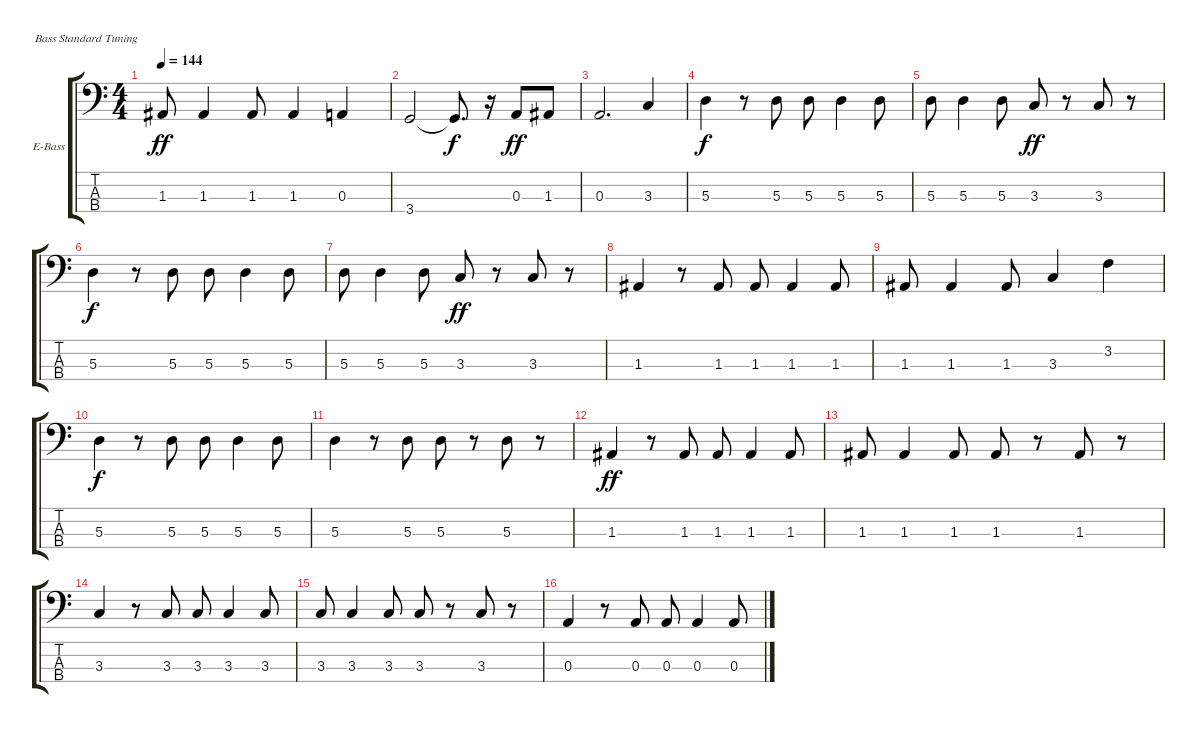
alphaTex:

\bracketExtendMode groupsimilarinstruments
\firstSystemTrackNameOrientation horizontal
\otherSystemsTrackNameOrientation horizontal
\track ("Bass" "E-Bass") {instrument electricbassfinger}
\staff {score tabs}
\tuning (G2 D2 A1 E1)
\ts (4 4)
\tempo 144
\clef f4
\ks c
1.3.8{dy ff} 1.3.4 1.3.8 1.3.4 0.3.4 |
3.4.2 3.4{t}.8{d dy f} r.16 0.3.8{dy ff} 1.3.8 |
0.3.2{d} 3.3.4 |
5.3.4{dy f} r.8 5.3.8 5.3.8 5.3.4 5.3.8 |
5.3.8 5.3.4 5.3.8 3.3.8{dy ff} r.8 3.3.8 r.8 |
5.3.4{dy f} r.8 5.3.8 5.3.8 5.3.4 5.3.8 |
5.3.8 5.3.4 5.3.8 3.3.8{dy ff} r.8 3.3.8 r.8 |
1.3.4 r.8 1.3.8 1.3.8 1.3.4 1.3.8 |
1.3.8 1.3.4 1.3.8 3.3.4 3.2.4 |
5.3.4{dy f} r.8 5.3.8 5.3.8 5.3.4 5.3.8 |
5.3.4 r.8 5.3.8 5.3.8 r.8 5.3.8 r.8 |
1.3.4{dy ff} r.8 1.3.8 1.3.8 1.3.4 1.3.8 |
1.3.8 1.3.4 1.3.8 1.3.8 r.8 1.3.8 r.8 |
3.3.4 r.8 3.3.8 3.3.8 3.3.4 3.3.8 |
3.3.8 3.3.4 3.3.8 3.3.8 r.8 3.3.8 r.8 |
0.3.4 r.8 0.3.8 0.3.8 0.3.4 0.3.8
